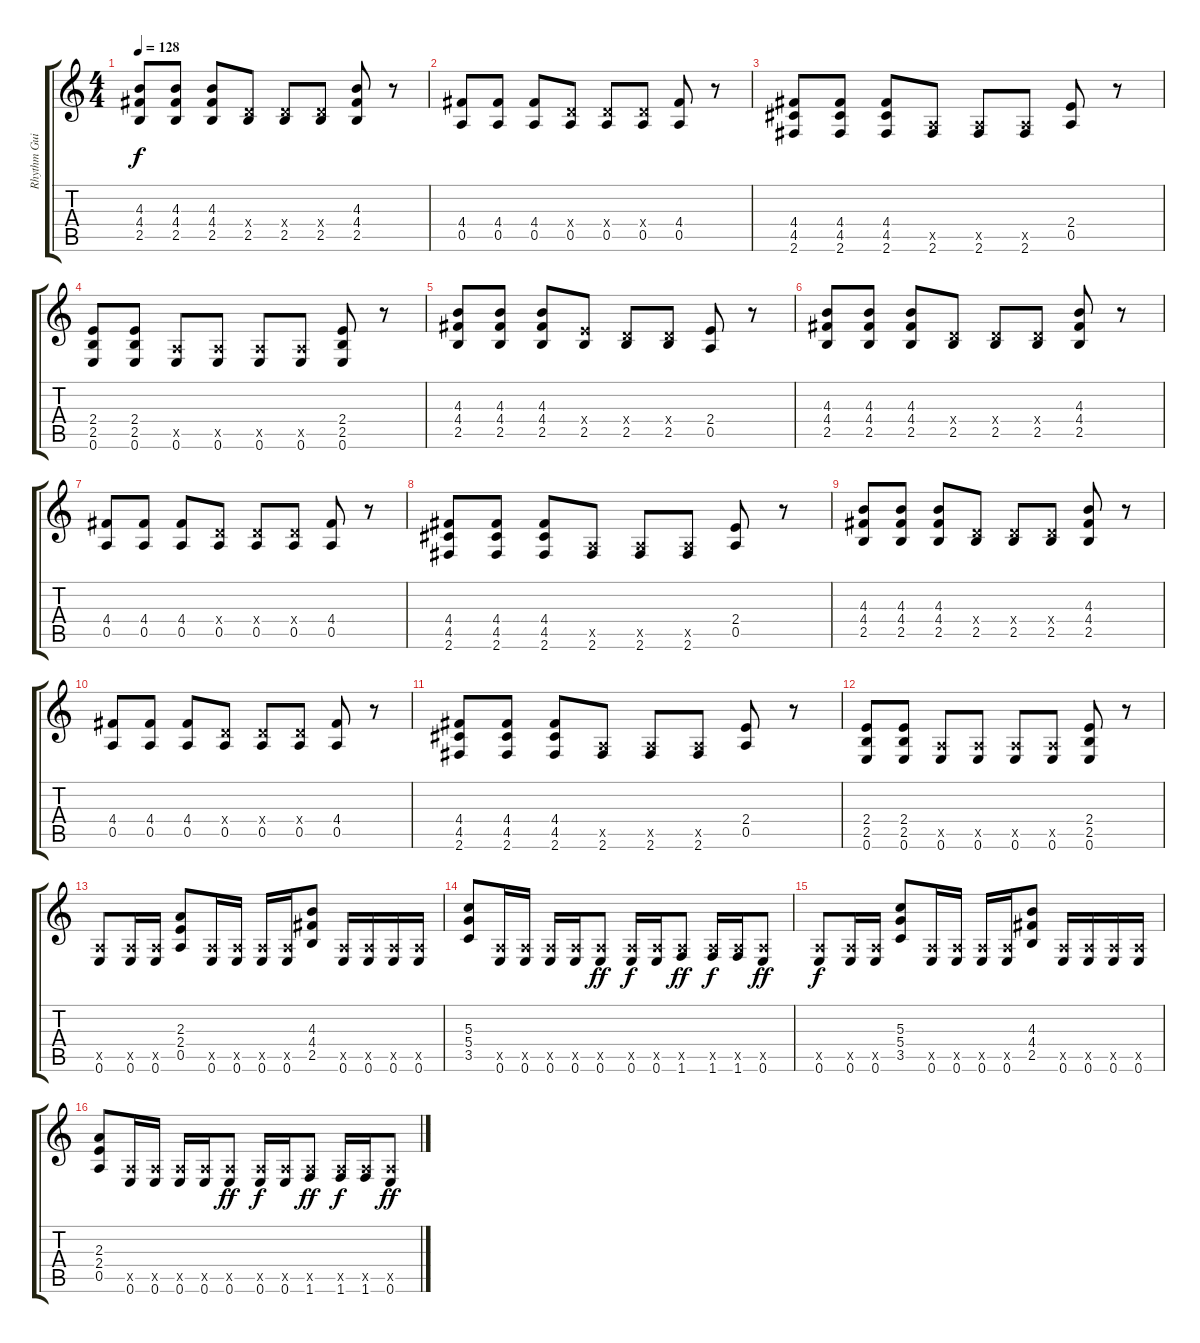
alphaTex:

\track ("Rhythm Guitar 1" "Rhythm Gui") {instrument distortionguitar}
\staff {score tabs}
\tuning (E4 B3 G3 D3 A2 E2) {hide}
\ts (4 4)
\tempo 128
\clef g2
\ks c
(4.3 4.4 2.5).8{dy f} (4.3 4.4 2.5).8 (4.3 4.4 2.5).8 (0.4{x} 2.5).8 (0.4{x} 2.5).8 (0.4{x} 2.5).8 (4.3 4.4 2.5).8 r.8 |
(4.4 0.5).8 (4.4 0.5).8 (4.4 0.5).8 (0.4{x} 0.5).8 (0.4{x} 0.5).8 (0.4{x} 0.5).8 (4.4 0.5).8 r.8 |
(4.4 4.5 2.6).8 (4.4 4.5 2.6).8 (4.4 4.5 2.6).8 (0.5{x} 2.6).8 (0.5{x} 2.6).8 (0.5{x} 2.6).8 (2.4 0.5).8 r.8 |
(2.4 2.5 0.6).8 (2.4 2.5 0.6).8 (0.5{x} 0.6).8 (0.5{x} 0.6).8 (0.5{x} 0.6).8 (0.5{x} 0.6).8 (2.4 2.5 0.6).8 r.8 |
(4.3 4.4 2.5).8 (4.3 4.4 2.5).8 (4.3 4.4 2.5).8 (2.4{x} 2.5).8 (0.4{x} 2.5).8 (0.4{x} 2.5).8 (2.4 0.5).8 r.8 |
(4.3 4.4 2.5).8 (4.3 4.4 2.5).8 (4.3 4.4 2.5).8 (0.4{x} 2.5).8 (0.4{x} 2.5).8 (0.4{x} 2.5).8 (4.3 4.4 2.5).8 r.8 |
(4.4 0.5).8 (4.4 0.5).8 (4.4 0.5).8 (0.4{x} 0.5).8 (0.4{x} 0.5).8 (0.4{x} 0.5).8 (4.4 0.5).8 r.8 |
(4.4 4.5 2.6).8 (4.4 4.5 2.6).8 (4.4 4.5 2.6).8 (0.5{x} 2.6).8 (0.5{x} 2.6).8 (0.5{x} 2.6).8 (2.4 0.5).8 r.8 |
(4.3 4.4 2.5).8 (4.3 4.4 2.5).8 (4.3 4.4 2.5).8 (0.4{x} 2.5).8 (0.4{x} 2.5).8 (0.4{x} 2.5).8 (4.3 4.4 2.5).8 r.8 |
(4.4 0.5).8 (4.4 0.5).8 (4.4 0.5).8 (0.4{x} 0.5).8 (0.4{x} 0.5).8 (0.4{x} 0.5).8 (4.4 0.5).8 r.8 |
(4.4 4.5 2.6).8 (4.4 4.5 2.6).8 (4.4 4.5 2.6).8 (0.5{x} 2.6).8 (0.5{x} 2.6).8 (0.5{x} 2.6).8 (2.4 0.5).8 r.8 |
(2.4 2.5 0.6).8 (2.4 2.5 0.6).8 (0.5{x} 0.6).8 (0.5{x} 0.6).8 (0.5{x} 0.6).8 (0.5{x} 0.6).8 (2.4 2.5 0.6).8 r.8 |
(0.5{x} 0.6).8 (0.5{x} 0.6).16 (0.5{x} 0.6).16 (2.3 2.4 0.5).8 (0.5{x} 0.6).16 (0.5{x} 0.6).16 (0.5{x} 0.6).16 (0.5{x} 0.6).16 (4.3 4.4 2.5).8 (0.5{x} 0.6).16 (0.5{x} 0.6).16 (0.5{x} 0.6).16 (0.5{x} 0.6).16 |
(5.3 5.4 3.5).8 (0.5{x} 0.6).16 (0.5{x} 0.6).16 (0.5{x} 0.6).16 (0.5{x} 0.6).16 (0.5{x} 0.6).8{dy ff} (0.5{x} 0.6).16{dy f} (0.5{x} 0.6).16 (0.5{x} 1.6).8{dy ff} (0.5{x} 1.6).16{dy f} (0.5{x} 1.6).16 (0.5{x} 0.6).8{dy ff} |
(0.5{x} 0.6).8{dy f} (0.5{x} 0.6).16 (0.5{x} 0.6).16 (5.3 5.4 3.5).8 (0.5{x} 0.6).16 (0.5{x} 0.6).16 (0.5{x} 0.6).16 (0.5{x} 0.6).16 (4.3 4.4 2.5).8 (0.5{x} 0.6).16 (0.5{x} 0.6).16 (0.5{x} 0.6).16 (0.5{x} 0.6).16 |
(2.3 2.4 0.5).8 (0.5{x} 0.6).16 (0.5{x} 0.6).16 (0.5{x} 0.6).16 (0.5{x} 0.6).16 (0.5{x} 0.6).8{dy ff} (0.5{x} 0.6).16{dy f} (0.5{x} 0.6).16 (0.5{x} 1.6).8{dy ff} (0.5{x} 1.6).16{dy f} (0.5{x} 1.6).16 (0.5{x} 0.6).8{dy ff}
